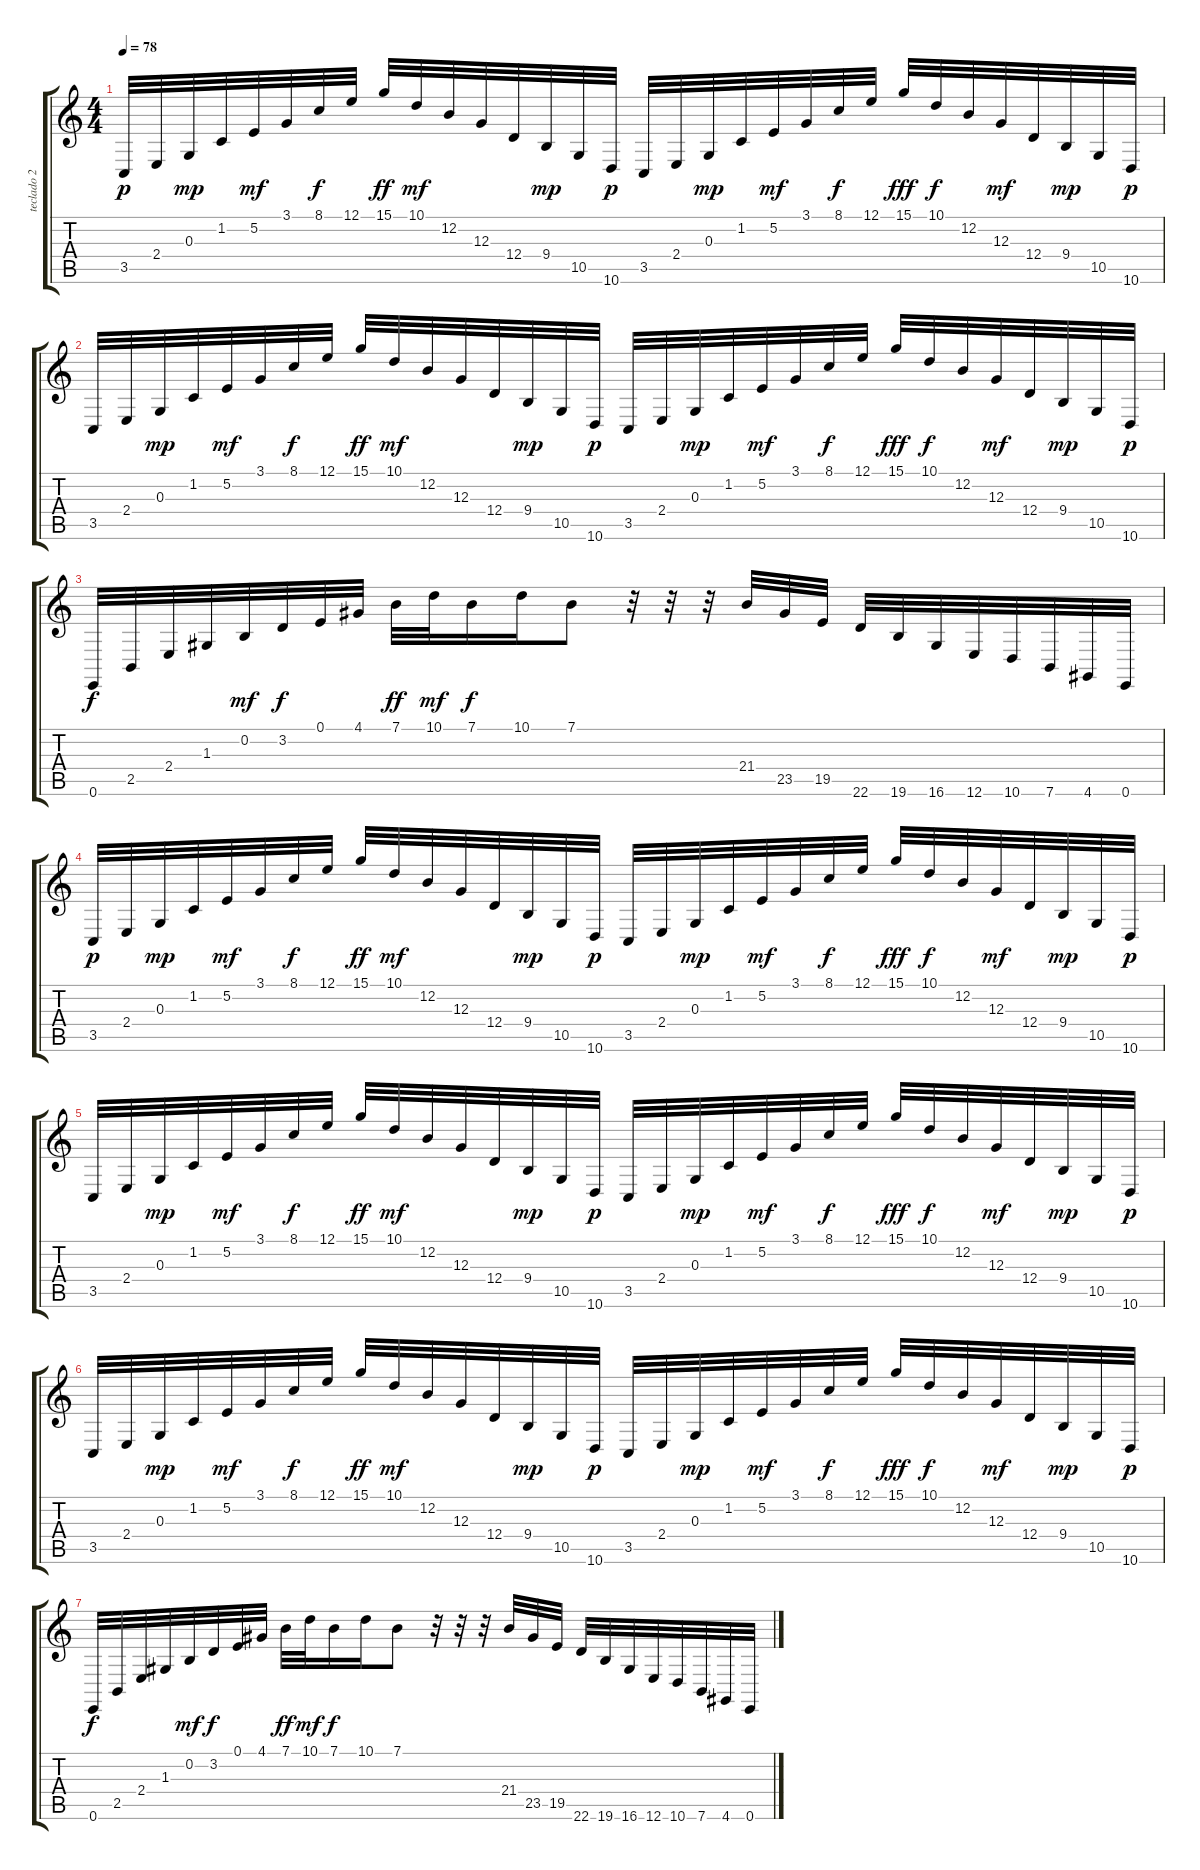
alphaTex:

\track ("teclado 2" "teclado 2") {instrument electricpiano1}
\staff {score tabs}
\tuning (E4 B3 G3 D3 A2 E2) {hide}
\ts (4 4)
\tempo 78
\clef g2
\ks c
3.5.32{dy p} 2.4.32 0.3.32{dy mp} 1.2.32 5.2.32{dy mf} 3.1.32 8.1.32{dy f} 12.1.32 15.1.32{dy ff} 10.1.32{dy mf} 12.2.32 12.3.32 12.4.32 9.4.32{dy mp} 10.5.32 10.6.32{dy p} 3.5.32 2.4.32 0.3.32{dy mp} 1.2.32 5.2.32{dy mf} 3.1.32 8.1.32{dy f} 12.1.32 15.1.32{dy fff} 10.1.32{dy f} 12.2.32 12.3.32{dy mf} 12.4.32 9.4.32{dy mp} 10.5.32 10.6.32{dy p} |
3.5.32 2.4.32 0.3.32{dy mp} 1.2.32 5.2.32{dy mf} 3.1.32 8.1.32{dy f} 12.1.32 15.1.32{dy ff} 10.1.32{dy mf} 12.2.32 12.3.32 12.4.32 9.4.32{dy mp} 10.5.32 10.6.32{dy p} 3.5.32 2.4.32 0.3.32{dy mp} 1.2.32 5.2.32{dy mf} 3.1.32 8.1.32{dy f} 12.1.32 15.1.32{dy fff} 10.1.32{dy f} 12.2.32 12.3.32{dy mf} 12.4.32 9.4.32{dy mp} 10.5.32 10.6.32{dy p} |
0.6.32{dy f} 2.5.32 2.4.32 1.3.32 0.2.32{dy mf} 3.2.32{dy f} 0.1.32 4.1.32 7.1.32{dy ff} 10.1.32{dy mf} 7.1.16{dy f} 10.1.16 7.1.8 r.32 r.32 r.32 21.4.32 23.5.32 19.5.32 22.6.32 19.6.32 16.6.32 12.6.32 10.6.32 7.6.32 4.6.32 0.6.32 |
3.5.32{dy p} 2.4.32 0.3.32{dy mp} 1.2.32 5.2.32{dy mf} 3.1.32 8.1.32{dy f} 12.1.32 15.1.32{dy ff} 10.1.32{dy mf} 12.2.32 12.3.32 12.4.32 9.4.32{dy mp} 10.5.32 10.6.32{dy p} 3.5.32 2.4.32 0.3.32{dy mp} 1.2.32 5.2.32{dy mf} 3.1.32 8.1.32{dy f} 12.1.32 15.1.32{dy fff} 10.1.32{dy f} 12.2.32 12.3.32{dy mf} 12.4.32 9.4.32{dy mp} 10.5.32 10.6.32{dy p} |
3.5.32 2.4.32 0.3.32{dy mp} 1.2.32 5.2.32{dy mf} 3.1.32 8.1.32{dy f} 12.1.32 15.1.32{dy ff} 10.1.32{dy mf} 12.2.32 12.3.32 12.4.32 9.4.32{dy mp} 10.5.32 10.6.32{dy p} 3.5.32 2.4.32 0.3.32{dy mp} 1.2.32 5.2.32{dy mf} 3.1.32 8.1.32{dy f} 12.1.32 15.1.32{dy fff} 10.1.32{dy f} 12.2.32 12.3.32{dy mf} 12.4.32 9.4.32{dy mp} 10.5.32 10.6.32{dy p} |
3.5.32 2.4.32 0.3.32{dy mp} 1.2.32 5.2.32{dy mf} 3.1.32 8.1.32{dy f} 12.1.32 15.1.32{dy ff} 10.1.32{dy mf} 12.2.32 12.3.32 12.4.32 9.4.32{dy mp} 10.5.32 10.6.32{dy p} 3.5.32 2.4.32 0.3.32{dy mp} 1.2.32 5.2.32{dy mf} 3.1.32 8.1.32{dy f} 12.1.32 15.1.32{dy fff} 10.1.32{dy f} 12.2.32 12.3.32{dy mf} 12.4.32 9.4.32{dy mp} 10.5.32 10.6.32{dy p} |
0.6.32{dy f} 2.5.32 2.4.32 1.3.32 0.2.32{dy mf} 3.2.32{dy f} 0.1.32 4.1.32 7.1.32{dy ff} 10.1.32{dy mf} 7.1.16{dy f} 10.1.16 7.1.8 r.32 r.32 r.32 21.4.32 23.5.32 19.5.32 22.6.32 19.6.32 16.6.32 12.6.32 10.6.32 7.6.32 4.6.32 0.6.32
